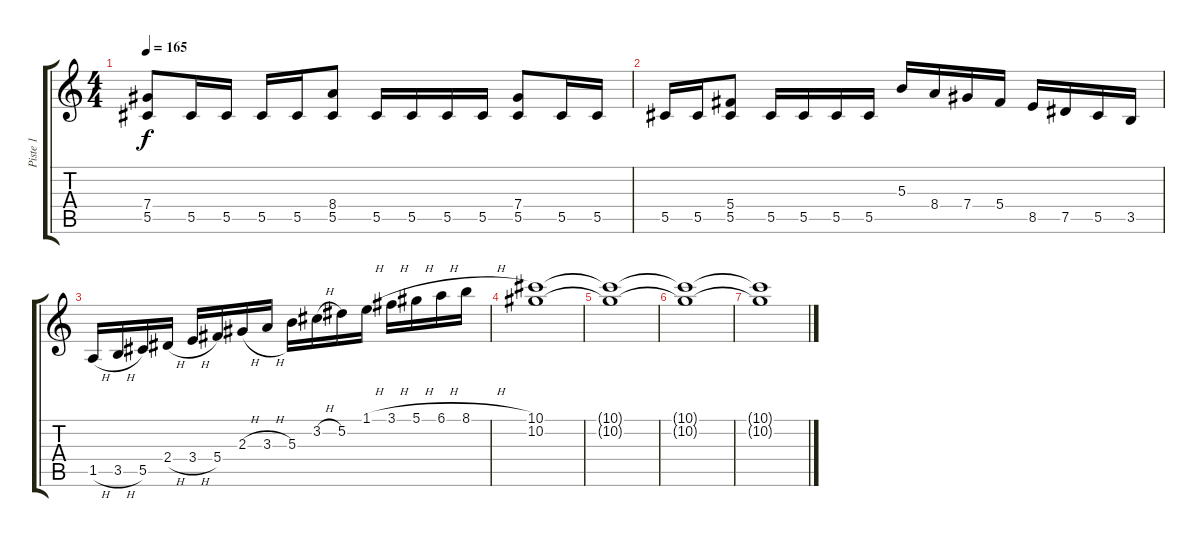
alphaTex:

\track ("Piste 1" "Piste 1") {instrument distortionguitar}
\staff {score tabs}
\tuning (Eb4 Bb3 Gb3 Db3 Ab2 Eb2) {hide}
\ts (4 4)
\tempo 165
\clef g2
\ks c
(7.4 5.5).8{dy f} 5.5.16 5.5.16 5.5.16 5.5.16 (8.4 5.5).8 5.5.16 5.5.16 5.5.16 5.5.16 (7.4 5.5).8 5.5.16 5.5.16 |
5.5.16 5.5.16 (5.4 5.5).8 5.5.16 5.5.16 5.5.16 5.5.16 5.3.16 8.4.16 7.4.16 5.4.16 8.5.16 7.5.16 5.5.16 3.5.16 |
1.5{h}.16 3.5{h}.16 5.5.16 2.4{h}.16 3.4{h}.16 5.4.16 2.3{h}.16 3.3{h}.16 5.3.16 3.2{h}.16 5.2.16 1.1{h}.16 3.1{h}.16 5.1{h}.16 6.1{h}.16 8.1{h}.16 |
(10.1 10.2).1 |
(10.1{t} 10.2{t}).1 |
(10.1{t} 10.2{t}).1 |
(10.1{t} 10.2{t}).1
